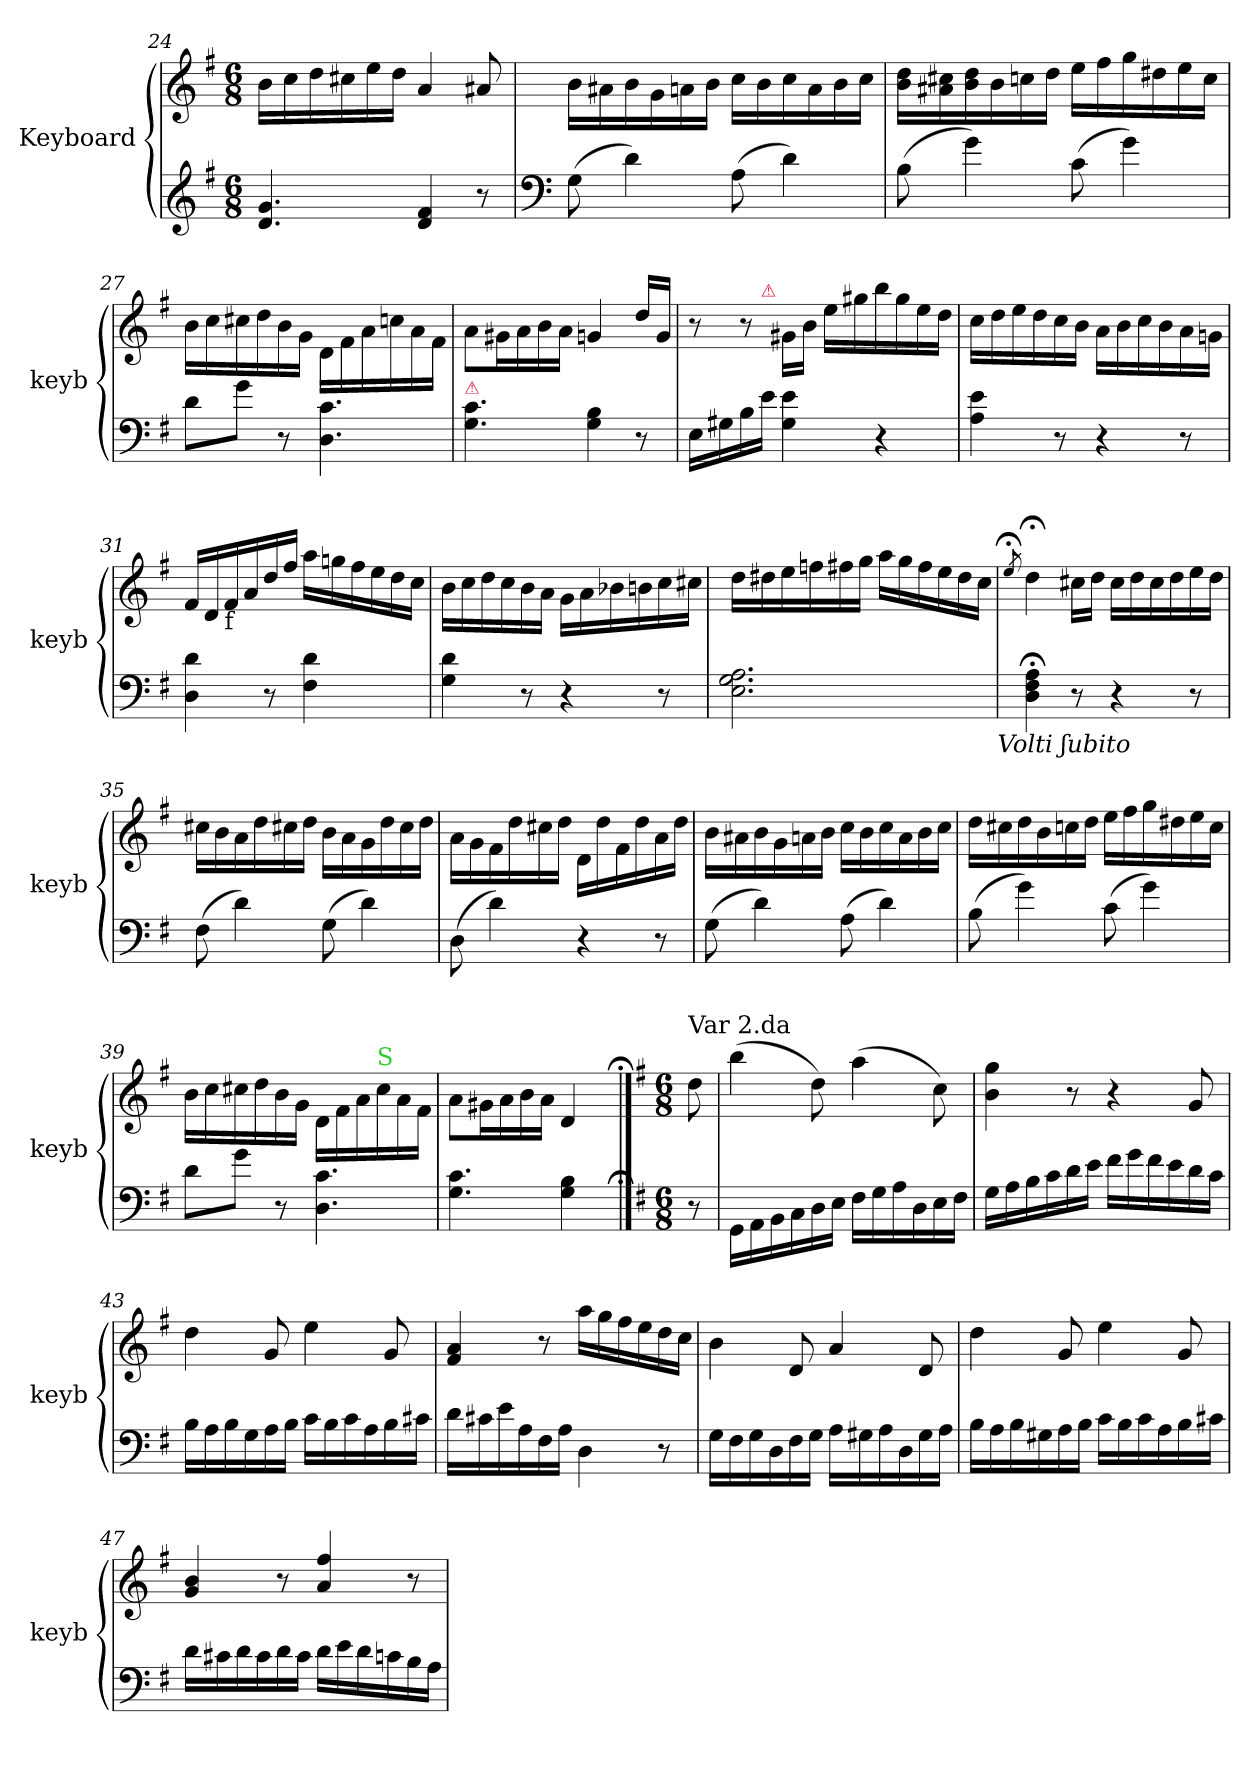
**kern	**kern
*part2	*part1
*staff2	*staff1
*	*I"Keyboard
*	*I'keyb
*clefG2	*clefG2
*k[f#]	*k[f#]
*M6/8	*M6/8
=24	=24
4.d/ 4.g/	16b\LL
.	16cc\
.	16dd\
.	16cc#X\
.	16ee\
.	16dd\JJ
4d/ 4f#/	4a/
8r	8a#X/
=25	=25
*clefF4	*
(8G\	16b\LL
.	16a#X\
4d\)	16b\
.	16g\
.	16an\
.	16b\JJ
(8A\	16cc\LL
.	16b\
4d\)	16cc\
.	16a\
.	16b\
.	16cc\JJ
=26	=26
(8B\	16b\ 16dd\LL
.	16a#X\ 16cc#X\
4g\)	16b\ 16dd\
.	16b\
.	16ccn\
.	16dd\JJ
(8c\	16ee\LL
.	16ff#\
4g\)	16gg\
.	16dd#X\
.	16ee\
.	16cc\JJ
=27	=27
8d\L	16b\LL
.	16cc\
8g\J	16cc#X\
.	16dd\
8r	16b\
.	16g\JJ
4.D\ 4.c\	16d\LL
.	16f#\
.	16a\
.	16ccn\
.	16a\
.	16f#\JJ
=28	=28
!LO:TX:a:color=crimson:t=⚠	!
4.G\ 4.c\	8a\L
.	16g#X\L
.	16a\
.	16b\
.	16a\JJ
4G\ 4B\	4gn/
8r	16dd/LL
.	16g/JJ
=29	=29
*	*^
16E\LL	8r	8.ryy
16G#X\	.	.
16B\	8r	.
!	!	!LO:TX:a:color=crimson:t=⚠
16e\JJ	.	2ryy
4G#\ 4e\	16g#X\LL	.
.	16b\JJ	.
.	16ee\LL	.
.	16gg#X\	.
4r	16bb\	.
.	16gg#\	.
.	16ee\	.
.	16dd\JJ	16ryy
*	*v	*v
=30	=30
4A\ 4e\	16cc\LL
.	16dd\
.	16ee\
.	16dd\
8r	16cc\
.	16b\JJ
4r	16a\LL
.	16b\
.	16cc\
.	16b\
8r	16a\
.	16gn\JJ
=31	=31
4D\ 4d\	16f#/LL
.	16d/
!	!LO:TX:b:t=f
.	16f#/
.	16a/
8r	16dd/
.	16ff#/JJ
!LO:N:vis=4	!
4.F#\ 4.d\	16aa\LL
.	16ggn\
.	16ff#\
.	16ee\
.	16dd\
.	16cc\JJ
=32	=32
4G\ 4d\	16b\LL
.	16cc\
.	16dd\
.	16cc\
8r	16b\
.	16a\JJ
4r	16g\LL
.	16a\
.	16b-X\
.	16bn\
8r	16cc\
.	16cc#X\JJ
=33	=33
2.E\ 2.G\ 2.A\	16dd\LL
.	16dd#X\
.	16ee\
.	16ffn\
.	16ff#X\
.	16gg\JJ
.	16aa\LL
.	16gg\
.	16ff#\
.	16ee\
.	16dd#\
.	16cc\JJ
!LO:TX:b:i:t=Volti ʃubito	!
=34	=34
.	8qee;</
4D;<\ 4F#;<\ 4A;<\	4dd;<\
8r	16cc#X\LL
.	16dd\JJ
4r	16cc#\LL
.	16dd\
.	16cc#\
.	16dd\
8r	16ee\
.	16dd\JJ
=35	=35
(8F#\	16cc#X\LL
.	16b\
4d\)	16a\
.	16dd\
.	16cc#X\
.	16dd\JJ
(8G\	16b\LL
.	16a\
4d\)	16g\
.	16dd\
.	16cc#\
.	16dd\JJ
=36	=36
(8D\	16a\LL
.	16g\
4d\)	16f#\
.	16dd\
.	16cc#X\
.	16dd\JJ
4r	16d\LL
.	16dd\
.	16f#\
.	16dd\
8r	16a\
.	16dd\JJ
=37	=37
(8G\	16b\LL
.	16a#X\
4d\)	16b\
.	16g\
.	16an\
.	16b\JJ
(8A\	16cc\LL
.	16b\
4d\)	16cc\
.	16a\
.	16b\
.	16cc\JJ
=38	=38
(8B\	16dd\LL
.	16cc#X\
4g\)	16dd\
.	16b\
.	16ccn\
.	16dd\JJ
(8c\	16ee\LL
.	16ff#\
4g\)	16gg\
.	16dd#X\
.	16ee\
.	16cc\JJ
=39	=39
8d\L	16b\LL
.	16cc\
8g\J	16cc#X\
.	16dd\
8r	16b\
.	16g\JJ
4.D\ 4.c\	16d\LL
.	16f#\
.	16a\
!	!LO:TX:a:color=limegreen:t=S
.	16cc#\
.	16a\
.	16f#\JJ
=	=
4.G\ 4.c\	8a\L
.	16g#X\L
.	16a\
.	16b\
.	16a\JJ
4G\ 4B\	4d/
==40;	==40;
*k[f#]	*k[f#]
*M6/8	*M6/8
!	!LO:TX:a:t=Var 2.da
8r	8dd\
=41	=41
16GG\LL	(4bb\
16AA\	.
16BB\	.
16C\	.
16D\	8dd\)
16E\JJ	.
16F#\LL	(4aa\
16G\	.
16A\	.
16D\	.
16E\	8cc\)
16F#\JJ	.
=42	=42
16G\LL	4b\ 4gg\
16A\	.
16B\	.
16c\	.
16d\	8r
16e\JJ	.
16f#\LL	4r
16g\	.
16f#\	.
16e\	.
16d\	8g/
16c\JJ	.
=43	=43
16B\LL	4dd\
16A\	.
16B\	.
16G\	.
16A\	8g/
16B\JJ	.
16c\LL	4ee\
16B\	.
16c\	.
16A\	.
16B\	8g/
16c#X\JJ	.
=44	=44
16d\LL	4f#/ 4a/
16c#X\	.
16e\	.
16A\	.
16F#\	8r
16A\JJ	.
4D\	16aa\LL
.	16gg\
.	16ff#\
.	16ee\
8r	16dd\
.	16cc\JJ
=45	=45
16G\LL	4b\
16F#\	.
16G\	.
16D\	.
16F#\	8d/
16G\JJ	.
16A\LL	4a/
16G#X\	.
16A\	.
16D\	.
16G#\	8d/
16A\JJ	.
=46	=46
16B\LL	4dd\
16A\	.
16B\	.
16G#X\	.
16A\	8g/
16B\JJ	.
16c\LL	4ee\
16B\	.
16c\	.
16A\	.
16B\	8g/
16c#X\JJ	.
=47	=47
16d\LL	4g/ 4b/
16c#X\	.
16d\	.
16c#\	.
16d\	8r
16c#\JJ	.
16d\LL	4a/ 4ff#/
16e\	.
16d\	.
16cn\	.
16B\	8r
16A\JJ	.
=	=
*-	*-
